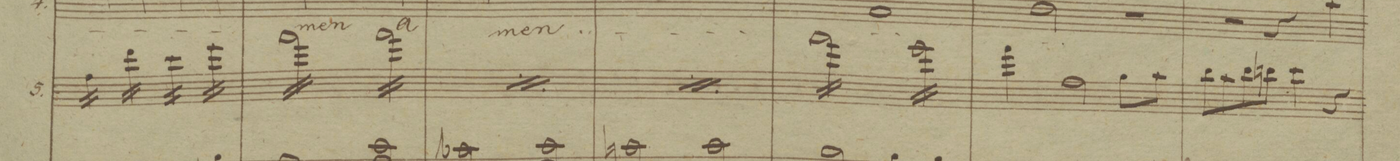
**kern	**dynam
*I""Violini	*
*clefG2	*
*k[b-]	*
*met(c|)	*
*M2/2	*
16ff\LL	.
16ff\	.
16ff\	.
16ff\JJ	.
16ddd\LL	.
16ddd\	.
16ddd\	.
16ddd\JJ	.
16ccc\LL	.
16ccc\	.
16ccc\	.
16ccc\JJ	.
16eee\LL	.
16eee\	.
16eee\	.
16eee\JJ	.
=99	=99
16fff\LL	.
16fff\	.
16fff\	.
16fff\	.
16fff\	.
16fff\	.
16fff\	.
16fff\JJ	.
16fff\LL	.
16fff\	.
16fff\	.
16fff\	.
16fff\	.
16fff\	.
16fff\	.
16fff\JJ	.
=100	=100
*rep	*
16fff\LL	.
16fff\	.
16fff\	.
16fff\	.
16fff\	.
16fff\	.
16fff\	.
16fff\JJ	.
16fff\LL	.
16fff\	.
16fff\	.
16fff\	.
16fff\	.
16fff\	.
16fff\	.
16fff\JJ	.
*Xrep	*
=101	=101
*rep	*
16fff\LL	.
16fff\	.
16fff\	.
16fff\	.
16fff\	.
16fff\	.
16fff\	.
16fff\JJ	.
16fff\LL	.
16fff\	.
16fff\	.
16fff\	.
16fff\	.
16fff\	.
16fff\	.
16fff\JJ	.
*Xrep	*
=102	=102
16fff\LL	.
16fff\	.
16fff\	.
16fff\	.
16fff\	.
16fff\	.
16fff\	.
16fff\JJ	.
16eee\LL	.
16eee\	.
16eee\	.
16eee\	.
16eee\	.
16eee\	.
16eee\	.
16eee\JJ	.
=103	=103
4fff\	.
2ff\	.
8gg\L	.
8aa\J	.
=104	=104
8bb-\L	.
8aa\	.
8bb-\	.
8bbn\J	.
4ccc\	.
4r	.
=105	=105
*-	*-
